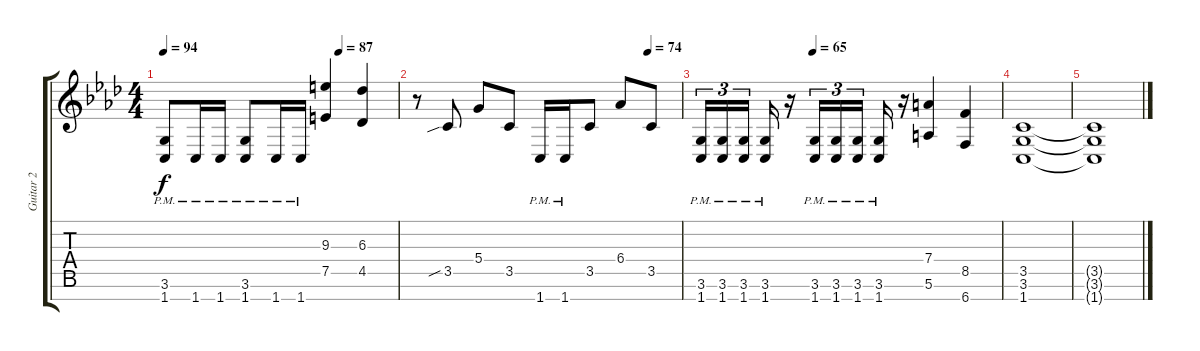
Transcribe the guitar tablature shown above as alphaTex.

\track ("Guitar 2" "Guitar 2") {instrument distortionguitar}
\staff {score tabs}
\tuning (E4 B3 G3 D3 A2 E2 B1) {hide}
\ts (4 4)
\tempo 94
\tempo (87 0.75)
\clef g2
\ks ab
(3.6{pm} 1.7{pm}).8{dy f} 1.7{pm}.16 1.7{pm}.16 (3.6{pm} 1.7{pm}).8 1.7{pm}.16 1.7{pm}.16 (9.3 7.5).4 (6.3 4.5).4 |
\tempo (74 0.875)
r.8 3.5{sib}.8 5.4.8 3.5.8 1.7{pm}.16 1.7{pm}.16 3.5.8 6.4.8 3.5.8 |
\tempo (65 0.375)
(3.6{pm} 1.7{pm}).16{tu (3 2)} (3.6{pm} 1.7{pm}).16{tu (3 2)} (3.6{pm} 1.7{pm}).16{tu (3 2) beam splitsecondary} (3.6{pm} 1.7{pm}).16 r.16 (3.6{pm} 1.7{pm}).16{tu (3 2)} (3.6{pm} 1.7{pm}).16{tu (3 2)} (3.6{pm} 1.7{pm}).16{tu (3 2) beam splitsecondary} (3.6{pm} 1.7{pm}).16 r.16 (7.4 5.6).4 (8.5 6.7).4 |
(3.5 3.6 1.7).1 |
(3.5{t} 3.6{t} 1.7{t}).1
